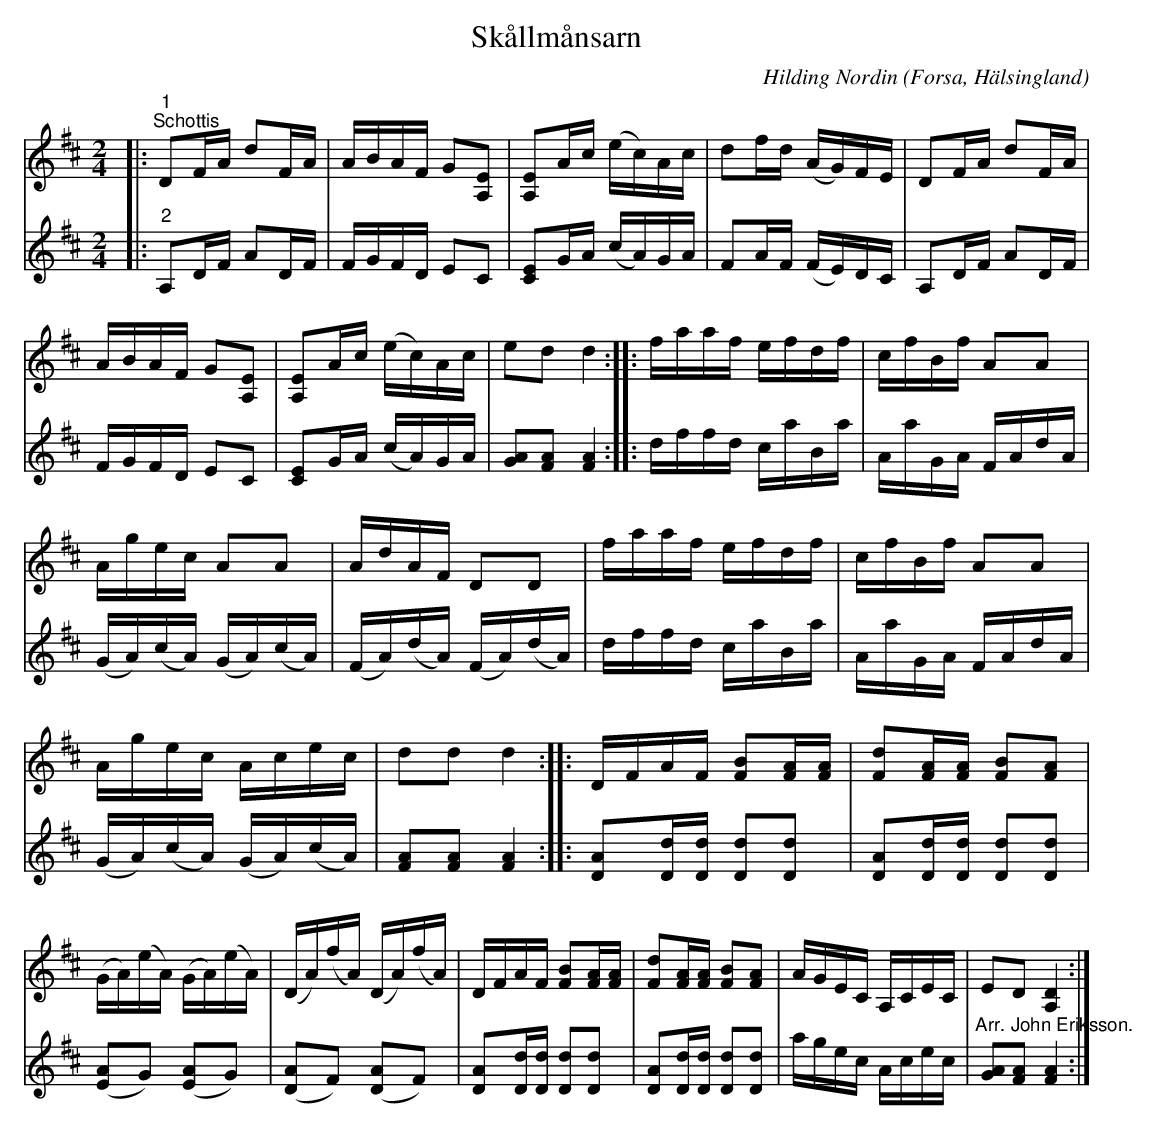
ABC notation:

X:1
T:Skållmånsarn
C:Hilding Nordin
O:Forsa, Hälsingland
L:1/16
M:2/4
K:D
V:1
|:"^1""^Schottis" D2FA d2FA | ABAF G2[A,E]2 | [A,E]2Ac (ec)Ac | d2fd (AG)FE |
D2FA d2FA | ABAF G2[A,E]2 | [A,E]2Ac (ec)Ac | e2d2 d4 ::
faaf efdf | cfBf A2A2 | Agec A2A2 | AdAF D2D2 |
faaf efdf | cfBf A2A2 | Agec Acec | d2d2 d4 ::
DFAF [FB]2[FA][FA] | [Fd]2[FA][FA] [FB]2[FA]2 | (GA)(eA) (GA)(eA) | (DA)(fA) (DA)(fA) |
DFAF [FB]2[FA][FA] | [Fd]2[FA][FA] [FB]2[FA]2 | AGEC A,CEC | E2D2 [A,D]4 :|
V:2
|:"^2" A,2DF A2DF | FGFD E2C2 | [CE]2GA (cA)GA | F2AF (FE)DC |
A,2DF A2DF | FGFD E2C2 | [CE]2GA (cA)GA | [GA]2[FA]2 [FA]4 ::
dffd caBa | AaGA FAdA | (GA)(cA) (GA)(cA) | (FA)(dA) (FA)(dA) |
dffd caBa | AaGA FAdA | (GA)(cA) (GA)(cA) | [FA]2[FA]2 [FA]4 ::
[DA]2[Dd][Dd] [Dd]2[Dd]2 | [DA]2[Dd][Dd] [Dd]2[Dd]2 | ([A2E2]G2) ([A2E2]G2) | ([A2D2]F2) ([A2D2]F2) |
[DA]2[Dd][Dd] [Dd]2[Dd]2 | [DA]2[Dd][Dd] [Dd]2[Dd]2 | agec Acec | "^Arr. John Eriksson." [GA]2[FA]2 [FA]4 :|
